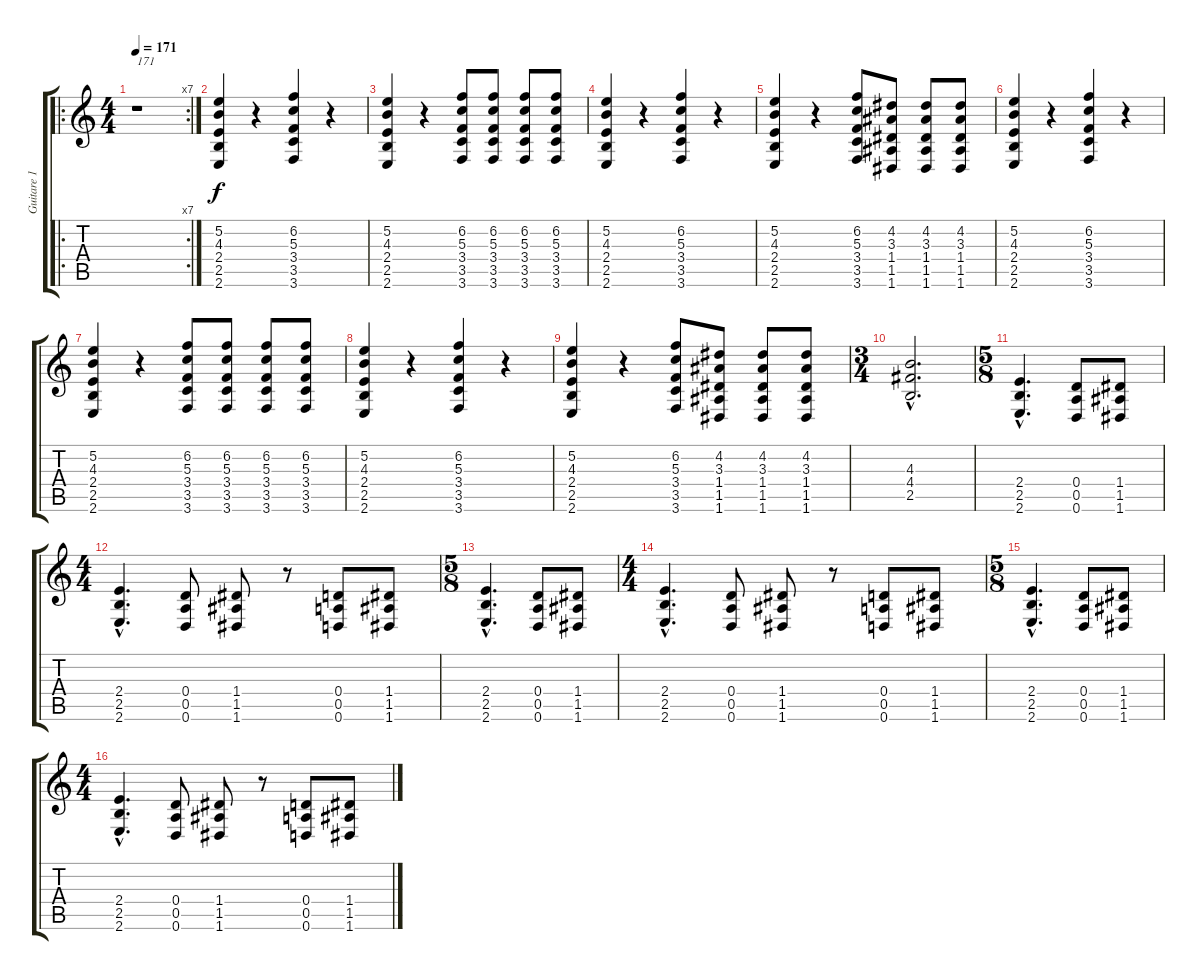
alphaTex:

\track ("Guitare 1" "Guitare 1") {instrument distortionguitar}
\staff {score tabs}
\tuning (E4 B3 G3 D3 A2 D2) {hide}
\ro
\rc 7
\ts (4 4)
\tempo 171
\clef g2
\ks c
r.1{txt "171" dy f instrument distortionguitar} |
(5.2 4.3 2.4 2.5 2.6).4 r.4 (6.2 5.3 3.4 3.5 3.6).4 r.4 |
(5.2 4.3 2.4 2.5 2.6).4 r.4 (6.2 5.3 3.4 3.5 3.6).8 (6.2 5.3 3.4 3.5 3.6).8 (6.2 5.3 3.4 3.5 3.6).8 (6.2 5.3 3.4 3.5 3.6).8 |
(5.2 4.3 2.4 2.5 2.6).4 r.4 (6.2 5.3 3.4 3.5 3.6).4 r.4 |
(5.2 4.3 2.4 2.5 2.6).4 r.4 (6.2 5.3 3.4 3.5 3.6).8 (4.2 3.3 1.4 1.5 1.6).8 (4.2 3.3 1.4 1.5 1.6).8 (4.2 3.3 1.4 1.5 1.6).8 |
(5.2 4.3 2.4 2.5 2.6).4 r.4 (6.2 5.3 3.4 3.5 3.6).4 r.4 |
(5.2 4.3 2.4 2.5 2.6).4 r.4 (6.2 5.3 3.4 3.5 3.6).8 (6.2 5.3 3.4 3.5 3.6).8 (6.2 5.3 3.4 3.5 3.6).8 (6.2 5.3 3.4 3.5 3.6).8 |
(5.2 4.3 2.4 2.5 2.6).4 r.4 (6.2 5.3 3.4 3.5 3.6).4 r.4 |
(5.2 4.3 2.4 2.5 2.6).4 r.4 (6.2 5.3 3.4 3.5 3.6).8 (4.2 3.3 1.4 1.5 1.6).8 (4.2 3.3 1.4 1.5 1.6).8 (4.2 3.3 1.4 1.5 1.6).8 |
\ts (3 4)
(4.3{hac} 4.4{hac} 2.5{hac}).2{d} |
\ts (5 8)
(2.4{hac} 2.5{hac} 2.6{hac}).4{d} (0.4 0.5 0.6).8 (1.4 1.5 1.6).8 |
\ts (4 4)
(2.4{hac} 2.5{hac} 2.6{hac}).4{d} (0.4 0.5 0.6).8 (1.4 1.5 1.6).8 r.8 (0.4 0.5 0.6).8 (1.4 1.5 1.6).8 |
\ts (5 8)
(2.4{hac} 2.5{hac} 2.6{hac}).4{d} (0.4 0.5 0.6).8 (1.4 1.5 1.6).8 |
\ts (4 4)
(2.4{hac} 2.5{hac} 2.6{hac}).4{d} (0.4 0.5 0.6).8 (1.4 1.5 1.6).8 r.8 (0.4 0.5 0.6).8 (1.4 1.5 1.6).8 |
\ts (5 8)
(2.4{hac} 2.5{hac} 2.6{hac}).4{d} (0.4 0.5 0.6).8 (1.4 1.5 1.6).8 |
\ts (4 4)
(2.4{hac} 2.5{hac} 2.6{hac}).4{d} (0.4 0.5 0.6).8 (1.4 1.5 1.6).8 r.8 (0.4 0.5 0.6).8 (1.4 1.5 1.6).8
